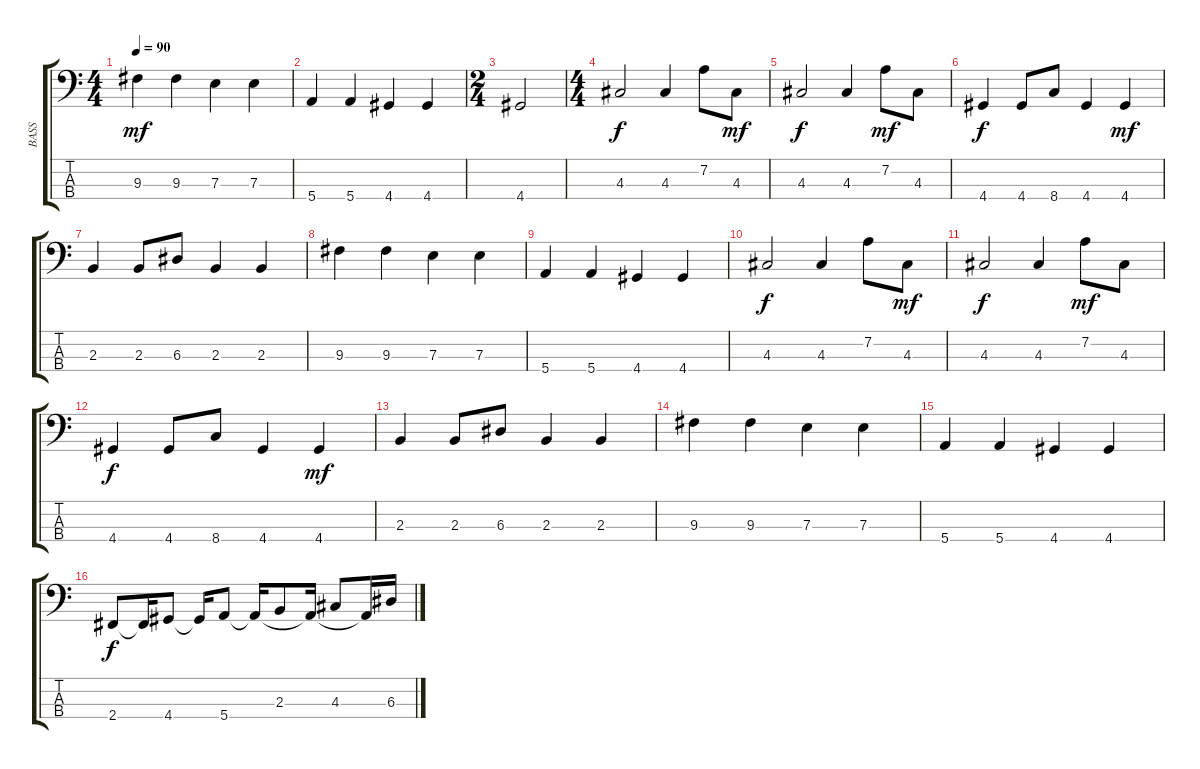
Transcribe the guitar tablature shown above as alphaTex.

\track ("BASS" "BASS") {instrument electricbassfinger}
\staff {score tabs}
\tuning (G2 D2 A1 E1) {hide}
\ts (4 4)
\tempo 90
\clef f4
\ks c
9.3.4{dy mf} 9.3.4 7.3.4 7.3.4 |
5.4.4 5.4.4 4.4.4 4.4.4 |
\ts (2 4)
4.4.2 |
\ts (4 4)
4.3.2{dy f} 4.3.4 7.2.8 4.3.8{dy mf} |
4.3.2{dy f} 4.3.4 7.2.8{dy mf} 4.3.8 |
4.4.4{dy f} 4.4.8 8.4.8 4.4.4 4.4.4{dy mf} |
2.3.4 2.3.8 6.3.8 2.3.4 2.3.4 |
9.3.4 9.3.4 7.3.4 7.3.4 |
5.4.4 5.4.4 4.4.4 4.4.4 |
4.3.2{dy f} 4.3.4 7.2.8 4.3.8{dy mf} |
4.3.2{dy f} 4.3.4 7.2.8{dy mf} 4.3.8 |
4.4.4{dy f} 4.4.8 8.4.8 4.4.4 4.4.4{dy mf} |
2.3.4 2.3.8 6.3.8 2.3.4 2.3.4 |
9.3.4 9.3.4 7.3.4 7.3.4 |
5.4.4 5.4.4 4.4.4 4.4.4 |
2.4.8{dy f} 2.4{t}.16 4.4.8 4.4{t}.16 5.4.8 5.4{t}.16 2.3.8 5.4{t}.16 4.3.8 5.4{t}.16 6.3.16
